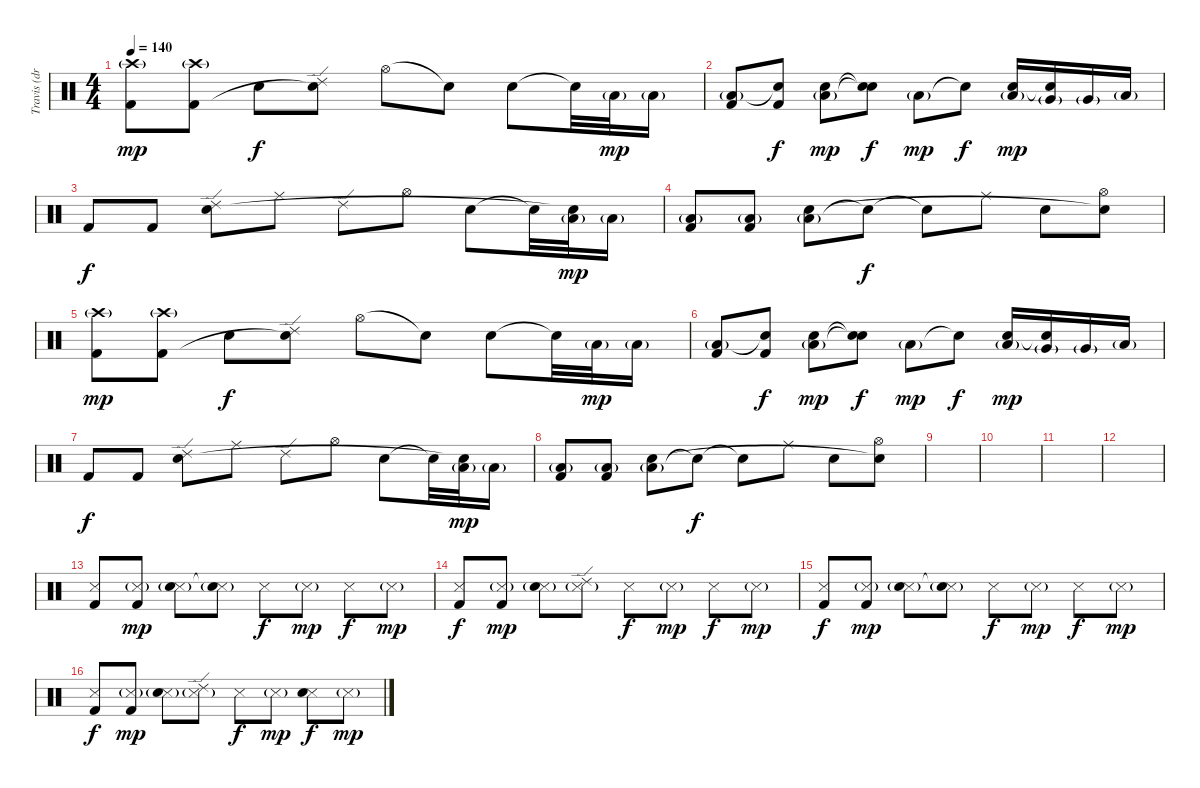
\track ("Travis (drums)" "Travis (dr") {instrument percussion}
\staff {score}
\articulation defaults
\ts (4 4)
\tempo 140
\clef neutral
\ks c
("Crash high (hit)"{g} "Kick (hit) 2").8{dy mp} ("Crash high (hit)"{g} "Kick (hit) 2").8 "Snare (hit) 2".8{dy f} ("Ride (edge) 2" "Snare (hit)"{t}).8 "Hi-Hat (open)".8 "Snare (hit)"{t}.8 "Snare (hit) 2".8 "Snare (hit)"{t}.32 "Low Tom (hit)"{g}.32{dy mp} "Low Tom (hit)"{g}.16 |
("Low Tom (hit)"{g} "Kick (hit) 2").8 ("Snare (hit)"{t} "Kick (hit) 2").8{dy f} ("Low Tom (hit)"{g} "Snare (hit) 2").8{dy mp} ("Snare (hit)"{t} "Snare (hit)"{t}).8{dy f} "Low Tom (hit)"{g}.8{dy mp} "Snare (hit)"{t}.8{dy f} ("Low Tom (hit)"{g} "Snare (hit) 2").16{dy mp} ("Very Low Tom (hit)"{g} "Snare (hit)"{t}).16 "Very Low Tom (hit)"{g}.16 "Low Floor Tom (hit)"{g}.16 |
"Kick (hit) 2".8{dy f} "Kick (hit) 2".8 ("Ride (edge) 2" "Snare (hit) 2").8 "Ride (middle)".8 "Ride (edge) 2".8 "Hi-Hat (open)".8 "Snare (hit) 2".8 "Snare (hit)"{t}.32 ("Low Tom (hit)"{g} "Snare (hit)"{t}).32{dy mp} "Low Tom (hit)"{g}.16 |
("Low Tom (hit)"{g} "Kick (hit) 2").8 ("Low Tom (hit)"{g} "Kick (hit) 2").8 ("Low Tom (hit)"{g} "Snare (hit) 2").8 "Snare (hit)"{t}.8{dy f} "Snare (hit)"{t}.8 "Ride (middle)".8 "Snare (hit) 2".8 ("Hi-Hat (open)" "Snare (hit)"{t}).8 |
("Crash high (hit)"{g} "Kick (hit) 2").8{dy mp} ("Crash high (hit)"{g} "Kick (hit) 2").8 "Snare (hit) 2".8{dy f} ("Ride (edge) 2" "Snare (hit)"{t}).8 "Hi-Hat (open)".8 "Snare (hit)"{t}.8 "Snare (hit) 2".8 "Snare (hit)"{t}.32 "Low Tom (hit)"{g}.32{dy mp} "Low Tom (hit)"{g}.16 |
("Low Tom (hit)"{g} "Kick (hit) 2").8 ("Snare (hit)"{t} "Kick (hit) 2").8{dy f} ("Low Tom (hit)"{g} "Snare (hit) 2").8{dy mp} ("Snare (hit)"{t} "Snare (hit)"{t}).8{dy f} "Low Tom (hit)"{g}.8{dy mp} "Snare (hit)"{t}.8{dy f} ("Low Tom (hit)"{g} "Snare (hit) 2").16{dy mp} ("Very Low Tom (hit)"{g} "Snare (hit)"{t}).16 "Very Low Tom (hit)"{g}.16 "Low Floor Tom (hit)"{g}.16 |
"Kick (hit) 2".8{dy f} "Kick (hit) 2".8 ("Ride (edge) 2" "Snare (hit) 2").8 "Ride (middle)".8 "Ride (edge) 2".8 "Hi-Hat (open)".8 "Snare (hit) 2".8 "Snare (hit)"{t}.32 ("Low Tom (hit)"{g} "Snare (hit)"{t}).32{dy mp} "Low Tom (hit)"{g}.16 |
("Low Tom (hit)"{g} "Kick (hit) 2").8 ("Low Tom (hit)"{g} "Kick (hit) 2").8 ("Low Tom (hit)"{g} "Snare (hit) 2").8 "Snare (hit)"{t}.8{dy f} "Snare (hit)"{t}.8 "Ride (middle)".8 "Snare (hit) 2".8 ("Hi-Hat (open)" "Snare (hit)"{t}).8 |
|
|
|
|
("Snare (side stick) 3" "Kick (hit) 2").8 ("Snare (side stick) 3"{g} "Kick (hit) 2").8{dy mp} ("Snare (side stick) 3" "Snare (hit) 2"{g}).8 ("Snare (side stick) 3"{g} "Snare (hit)"{t}).8 "Snare (side stick) 3".8{dy f} "Snare (side stick) 3"{g}.8{dy mp} "Snare (side stick) 3".8{dy f} "Snare (side stick) 3"{g}.8{dy mp} |
("Snare (side stick) 3" "Kick (hit) 2").8{dy f} ("Snare (side stick) 3"{g} "Kick (hit) 2").8{dy mp} ("Snare (side stick) 3" "Snare (hit) 2"{g}).8 ("Snare (side stick) 3"{g} "Ride (edge) 2").8 "Snare (side stick) 3".8{dy f} "Snare (side stick) 3"{g}.8{dy mp} "Snare (side stick) 3".8{dy f} "Snare (side stick) 3"{g}.8{dy mp} |
("Snare (side stick) 3" "Kick (hit) 2").8{dy f} ("Snare (side stick) 3"{g} "Kick (hit) 2").8{dy mp} ("Snare (side stick) 3" "Snare (hit) 2"{g}).8 ("Snare (side stick) 3"{g} "Snare (hit)"{t}).8 "Snare (side stick) 3".8{dy f} "Snare (side stick) 3"{g}.8{dy mp} "Snare (side stick) 3".8{dy f} "Snare (side stick) 3"{g}.8{dy mp} |
("Snare (side stick) 3" "Kick (hit) 2").8{dy f} ("Snare (side stick) 3"{g} "Kick (hit) 2").8{dy mp} ("Snare (side stick) 3" "Snare (hit) 2"{g}).8 ("Snare (side stick) 3"{g} "Ride (edge) 2").8 "Snare (side stick) 3".8{dy f} "Snare (side stick) 3"{g}.8{dy mp} ("Snare (side stick) 3" "Snare (hit) 2").8{dy f} "Snare (side stick) 3"{g}.8{dy mp}
